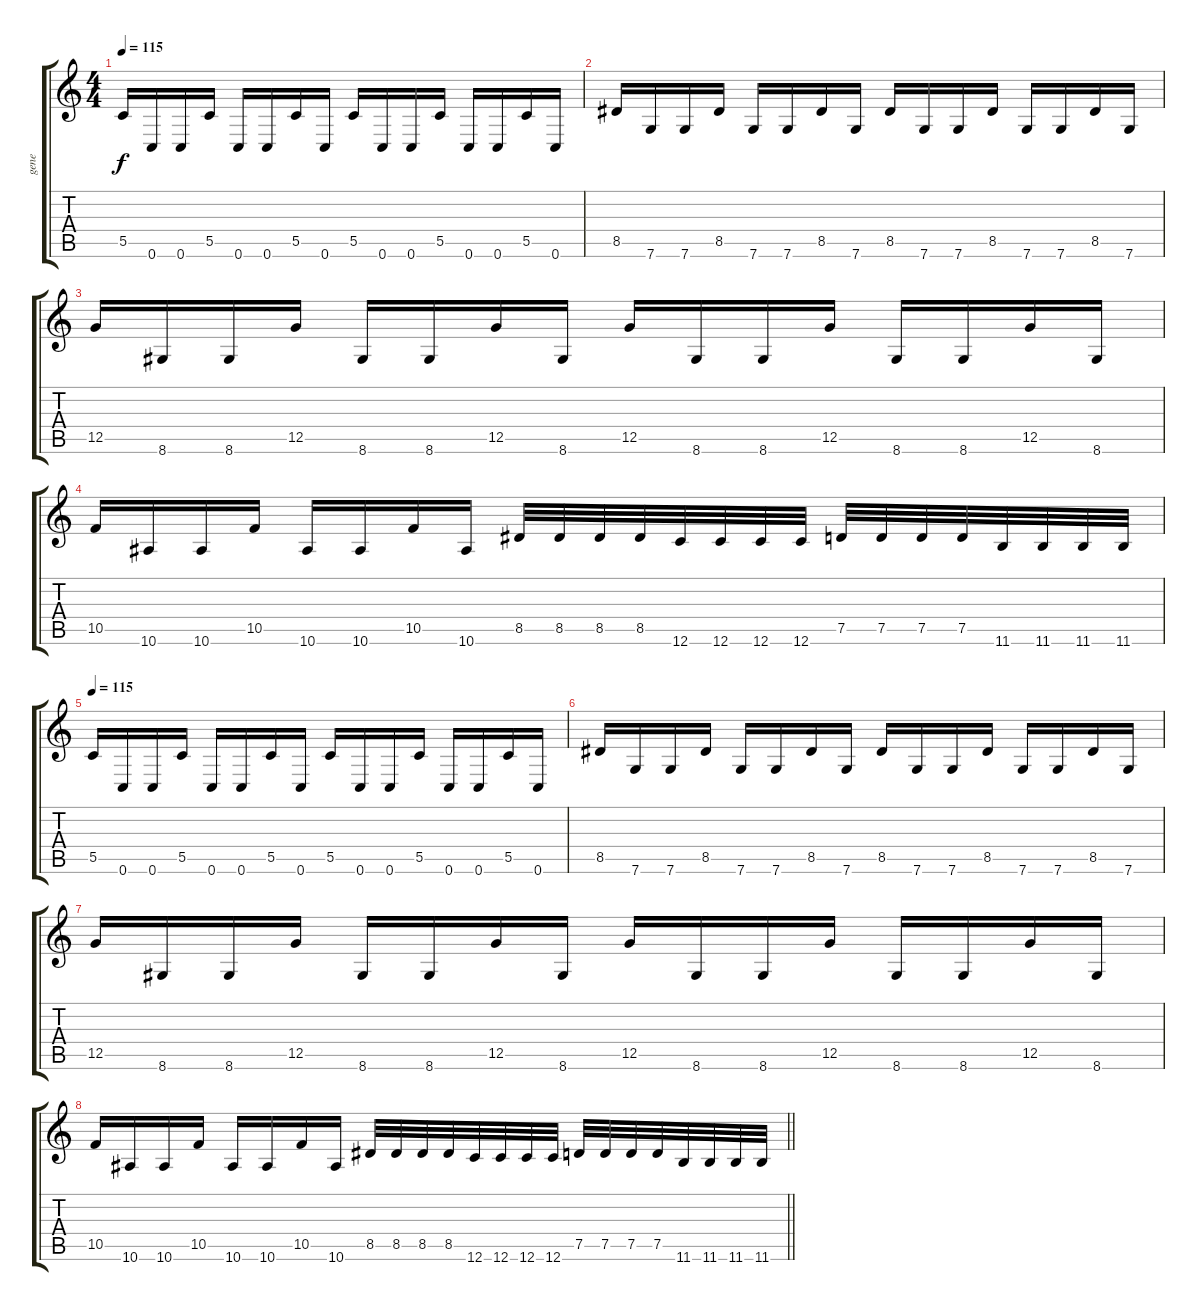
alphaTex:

\track ("gene" "gene") {instrument distortionguitar}
\staff {score tabs}
\tuning (D4 A3 F3 C3 G2 C2) {hide}
\ts (4 4)
\tempo 115
\clef g2
\ks c
5.5.16{dy f} 0.6.16 0.6.16 5.5.16 0.6.16 0.6.16 5.5.16 0.6.16 5.5.16 0.6.16 0.6.16 5.5.16 0.6.16 0.6.16 5.5.16 0.6.16 |
8.5.16 7.6.16 7.6.16 8.5.16 7.6.16 7.6.16 8.5.16 7.6.16 8.5.16 7.6.16 7.6.16 8.5.16 7.6.16 7.6.16 8.5.16 7.6.16 |
12.5.16 8.6.16 8.6.16 12.5.16 8.6.16 8.6.16 12.5.16 8.6.16 12.5.16 8.6.16 8.6.16 12.5.16 8.6.16 8.6.16 12.5.16 8.6.16 |
10.5.16 10.6.16 10.6.16 10.5.16 10.6.16 10.6.16 10.5.16 10.6.16 8.5.32 8.5.32 8.5.32 8.5.32 12.6.32 12.6.32 12.6.32 12.6.32 7.5.32 7.5.32 7.5.32 7.5.32 11.6.32 11.6.32 11.6.32 11.6.32 |
\tempo 115
5.5.16 0.6.16 0.6.16 5.5.16 0.6.16 0.6.16 5.5.16 0.6.16 5.5.16 0.6.16 0.6.16 5.5.16 0.6.16 0.6.16 5.5.16 0.6.16 |
8.5.16 7.6.16 7.6.16 8.5.16 7.6.16 7.6.16 8.5.16 7.6.16 8.5.16 7.6.16 7.6.16 8.5.16 7.6.16 7.6.16 8.5.16 7.6.16 |
12.5.16 8.6.16 8.6.16 12.5.16 8.6.16 8.6.16 12.5.16 8.6.16 12.5.16 8.6.16 8.6.16 12.5.16 8.6.16 8.6.16 12.5.16 8.6.16 |
\barLineRight lightlight
10.5.16 10.6.16 10.6.16 10.5.16 10.6.16 10.6.16 10.5.16 10.6.16 8.5.32 8.5.32 8.5.32 8.5.32 12.6.32 12.6.32 12.6.32 12.6.32 7.5.32 7.5.32 7.5.32 7.5.32 11.6.32 11.6.32 11.6.32 11.6.32
